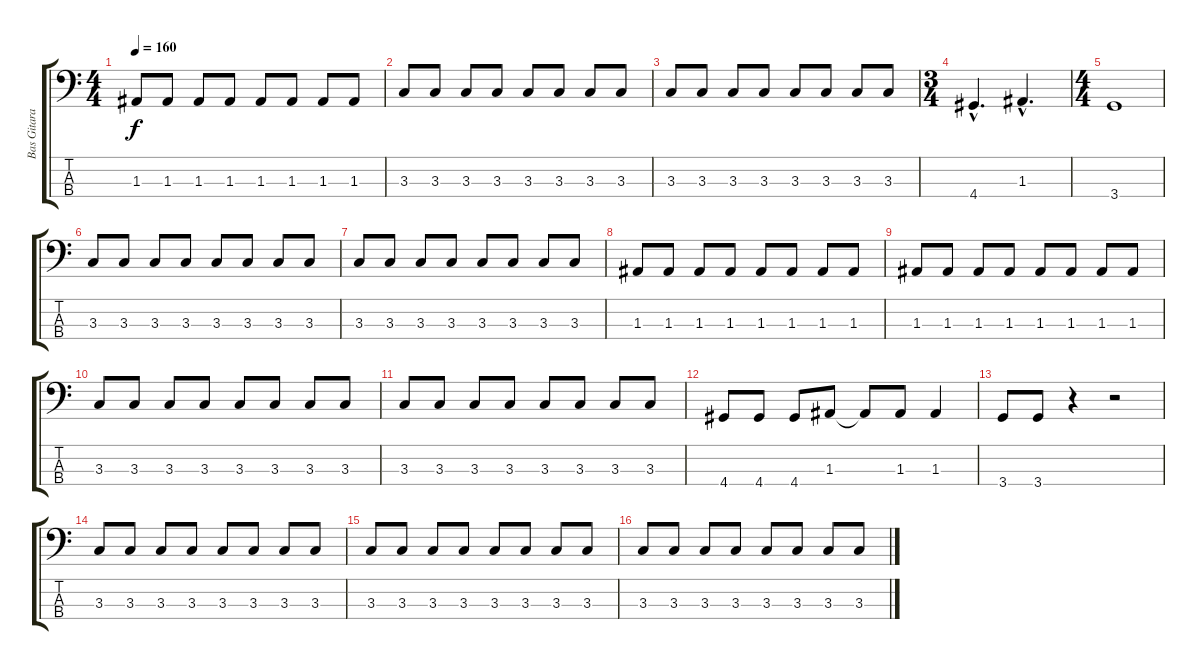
\track ("Bas Gitara" "Bas Gitara") {instrument electricbassfinger}
\staff {score tabs}
\tuning (G2 D2 A1 E1) {hide}
\ts (4 4)
\tempo 160
\clef f4
\ks c
1.3.8{dy f} 1.3.8 1.3.8 1.3.8 1.3.8 1.3.8 1.3.8 1.3.8 |
3.3.8 3.3.8 3.3.8 3.3.8 3.3.8 3.3.8 3.3.8 3.3.8 |
3.3.8 3.3.8 3.3.8 3.3.8 3.3.8 3.3.8 3.3.8 3.3.8 |
\ts (3 4)
4.4{hac}.4{d} 1.3{hac}.4{d} |
\ts (4 4)
3.4.1 |
3.3.8 3.3.8 3.3.8 3.3.8 3.3.8 3.3.8 3.3.8 3.3.8 |
3.3.8 3.3.8 3.3.8 3.3.8 3.3.8 3.3.8 3.3.8 3.3.8 |
1.3.8 1.3.8 1.3.8 1.3.8 1.3.8 1.3.8 1.3.8 1.3.8 |
1.3.8 1.3.8 1.3.8 1.3.8 1.3.8 1.3.8 1.3.8 1.3.8 |
3.3.8 3.3.8 3.3.8 3.3.8 3.3.8 3.3.8 3.3.8 3.3.8 |
3.3.8 3.3.8 3.3.8 3.3.8 3.3.8 3.3.8 3.3.8 3.3.8 |
4.4.8 4.4.8 4.4.8 1.3.8 1.3{t}.8 1.3.8 1.3.4 |
3.4.8 3.4.8 r.4 r.2 |
3.3.8 3.3.8 3.3.8 3.3.8 3.3.8 3.3.8 3.3.8 3.3.8 |
3.3.8 3.3.8 3.3.8 3.3.8 3.3.8 3.3.8 3.3.8 3.3.8 |
3.3.8 3.3.8 3.3.8 3.3.8 3.3.8 3.3.8 3.3.8 3.3.8
